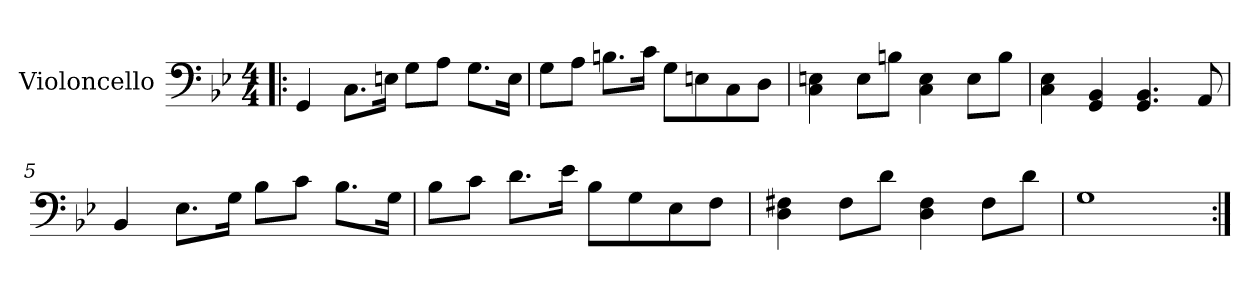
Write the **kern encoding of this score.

**kern
*part1
*staff1
*I"Violoncello
*I'Vlc.
*clefF4
*k[b-e-]
*M4/4
=1!|:
4GG/
8.C\L
16En\Jk
8G\L
8A\J
8.G\L
16E\Jk
=2
8G\L
8A\J
8.Bn\L
16c\Jk
8G\L
8En\
8C\
8D\J
=3
4C\ 4En\
8E\L
8Bn\J
4C\ 4E\
8E\L
8B\J
=4
4C\ 4E-\
4GG/ 4BB-/
4.GG/ 4.BB-/
8AA/
!!LO:LB:g=z
=5
4BB-/
8.E-\L
16G\Jk
8B-\L
8c\J
8.B-\L
16G\Jk
=6
8B-\L
8c\J
8.d\L
16e-\Jk
8B-\L
8G\
8E-\
8F\J
=7
4D\ 4F#X\
8F#\L
8d\J
4D\ 4F#\
8F#\L
8d\J
=8
1G
=:|!
*-
